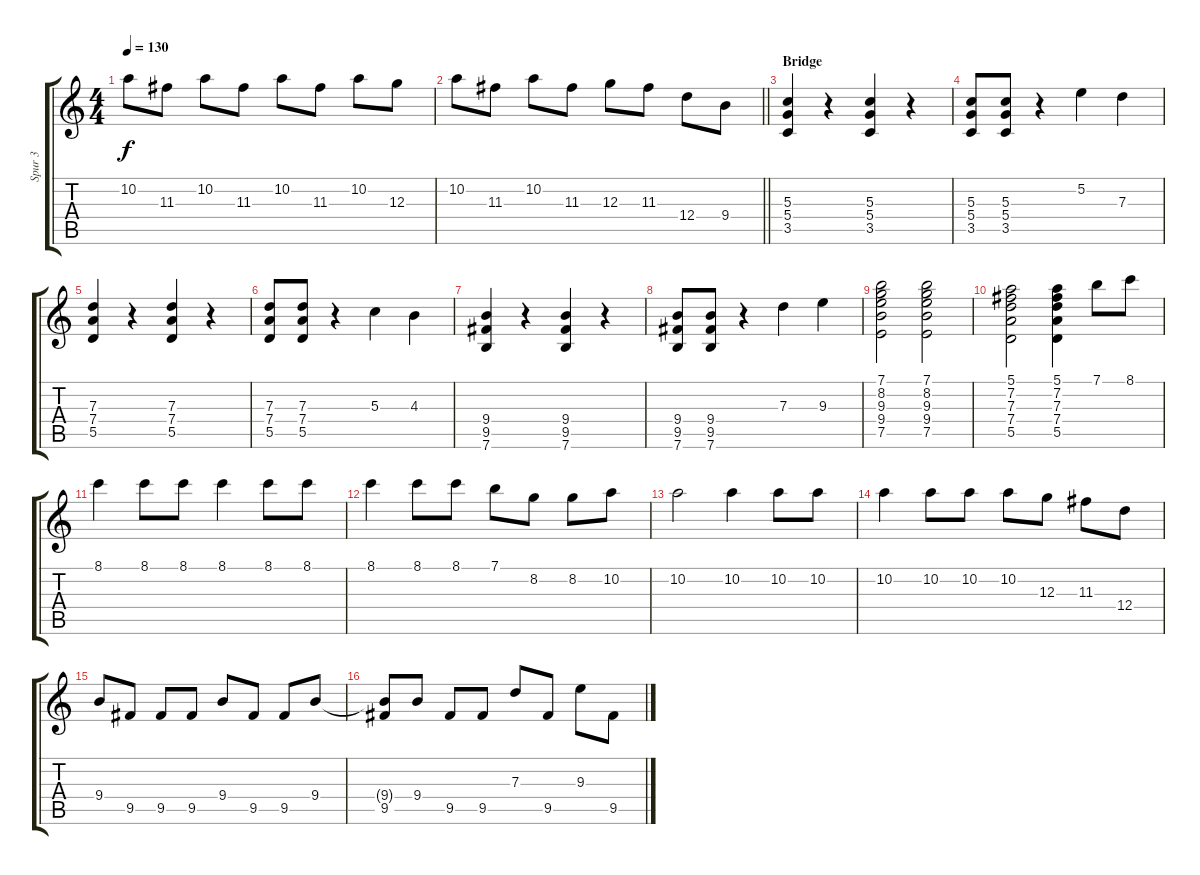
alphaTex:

\track ("Spur 3" "Spur 3") {instrument distortionguitar bank 12}
\staff {score tabs}
\tuning (E4 B3 G3 D3 A2 E2) {hide}
\ts (4 4)
\tempo 130
\clef g2
\ks c
10.2.8{dy f} 11.3.8 10.2.8 11.3.8 10.2.8 11.3.8 10.2.8 12.3.8 |
\barLineRight lightlight
10.2.8 11.3.8 10.2.8 11.3.8 12.3.8 11.3.8 12.4.8 9.4.8 |
\section ("" "Bridge")
(5.3 5.4 3.5).4 r.4 (5.3 5.4 3.5).4 r.4 |
(5.3 5.4 3.5).8 (5.3 5.4 3.5).8 r.4 5.2.4 7.3.4 |
(7.3 7.4 5.5).4 r.4 (7.3 7.4 5.5).4 r.4 |
(7.3 7.4 5.5).8 (7.3 7.4 5.5).8 r.4 5.3.4 4.3.4 |
(9.4 9.5 7.6).4 r.4 (9.4 9.5 7.6).4 r.4 |
(9.4 9.5 7.6).8 (9.4 9.5 7.6).8 r.4 7.3.4 9.3.4 |
(7.1 8.2 9.3 9.4 7.5).2 (7.1 8.2 9.3 9.4 7.5).2 |
(5.1 7.2 7.3 7.4 5.5).2 (5.1 7.2 7.3 7.4 5.5).4 7.1.8 8.1.8 |
8.1.4 8.1.8 8.1.8 8.1.4 8.1.8 8.1.8 |
8.1.4 8.1.8 8.1.8 7.1.8 8.2.8 8.2.8 10.2.8 |
10.2.2 10.2.4 10.2.8 10.2.8 |
10.2.4 10.2.8 10.2.8 10.2.8 12.3.8 11.3.8 12.4.8 |
9.4.8 9.5.8 9.5.8 9.5.8 9.4.8 9.5.8 9.5.8 9.4.8 |
(9.4{t} 9.5).8 9.4.8 9.5.8 9.5.8 7.3.8 9.5.8 9.3.8 9.5.8
